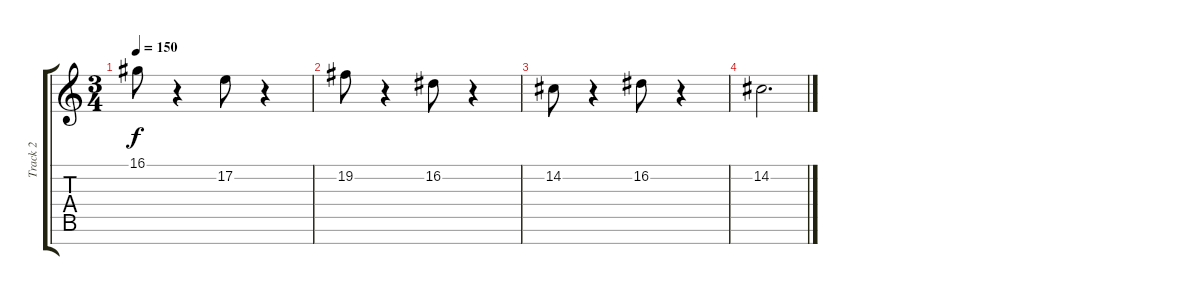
\track ("Track 2" "Track 2") {instrument lead1square}
\staff {score tabs}
\tuning (E4 B3 G3 D3 A2 E2 B1) {hide}
\ts (3 4)
\tempo 150
\clef g2
\ks c
16.1.8{dy f} r.4 17.2.8 r.4 |
19.2.8 r.4 16.2.8 r.4 |
14.2.8 r.4 16.2.8 r.4 |
14.2.2{d}
